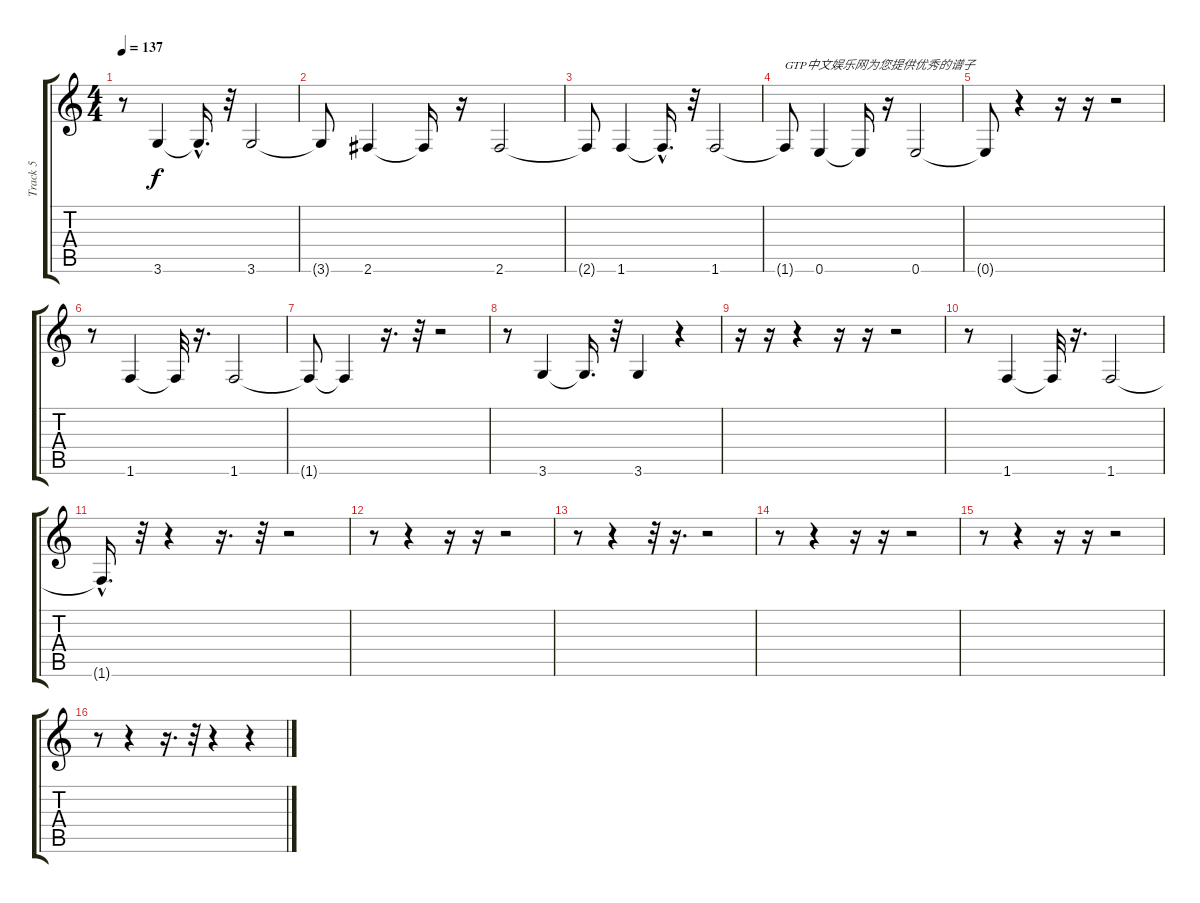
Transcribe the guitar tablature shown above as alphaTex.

\track ("Track 5" "Track 5") {instrument electricbassfinger}
\staff {score tabs}
\tuning (E4 B3 G3 D3 A2 E2) {hide}
\ts (4 4)
\tempo 137
\clef g2
\ks c
r.8{dy f instrument electricbassfinger} 3.6.4 3.6{hac t}.16{d} r.32 3.6.2 |
3.6{t}.8 2.6.4 2.6{t}.16 r.16 2.6.2 |
2.6{t}.8 1.6.4 1.6{hac t}.16{d} r.32 1.6.2 |
1.6{t}.8{txt "GTP中文娱乐网为您提供优秀的谱子"} 0.6.4 0.6{t}.16 r.16 0.6.2 |
0.6{t}.8 r.4 r.16 r.16 r.2 |
r.8 1.6.4 1.6{t}.32 r.16{d} 1.6.2 |
1.6{t}.8 1.6{t}.4 r.16{d} r.32 r.2 |
r.8 3.6.4 3.6{t}.16{d} r.32 3.6.4 r.4 |
r.16 r.16 r.4 r.16 r.16 r.2 |
r.8 1.6.4 1.6{t}.32 r.16{d} 1.6.2 |
1.6{hac t}.16{d} r.32 r.4 r.16{d} r.32 r.2 |
r.8 r.4 r.16 r.16 r.2 |
r.8 r.4 r.32 r.16{d} r.2 |
r.8 r.4 r.16 r.16 r.2 |
r.8 r.4 r.16 r.16 r.2 |
r.8 r.4 r.16{d} r.32 r.4 r.4
